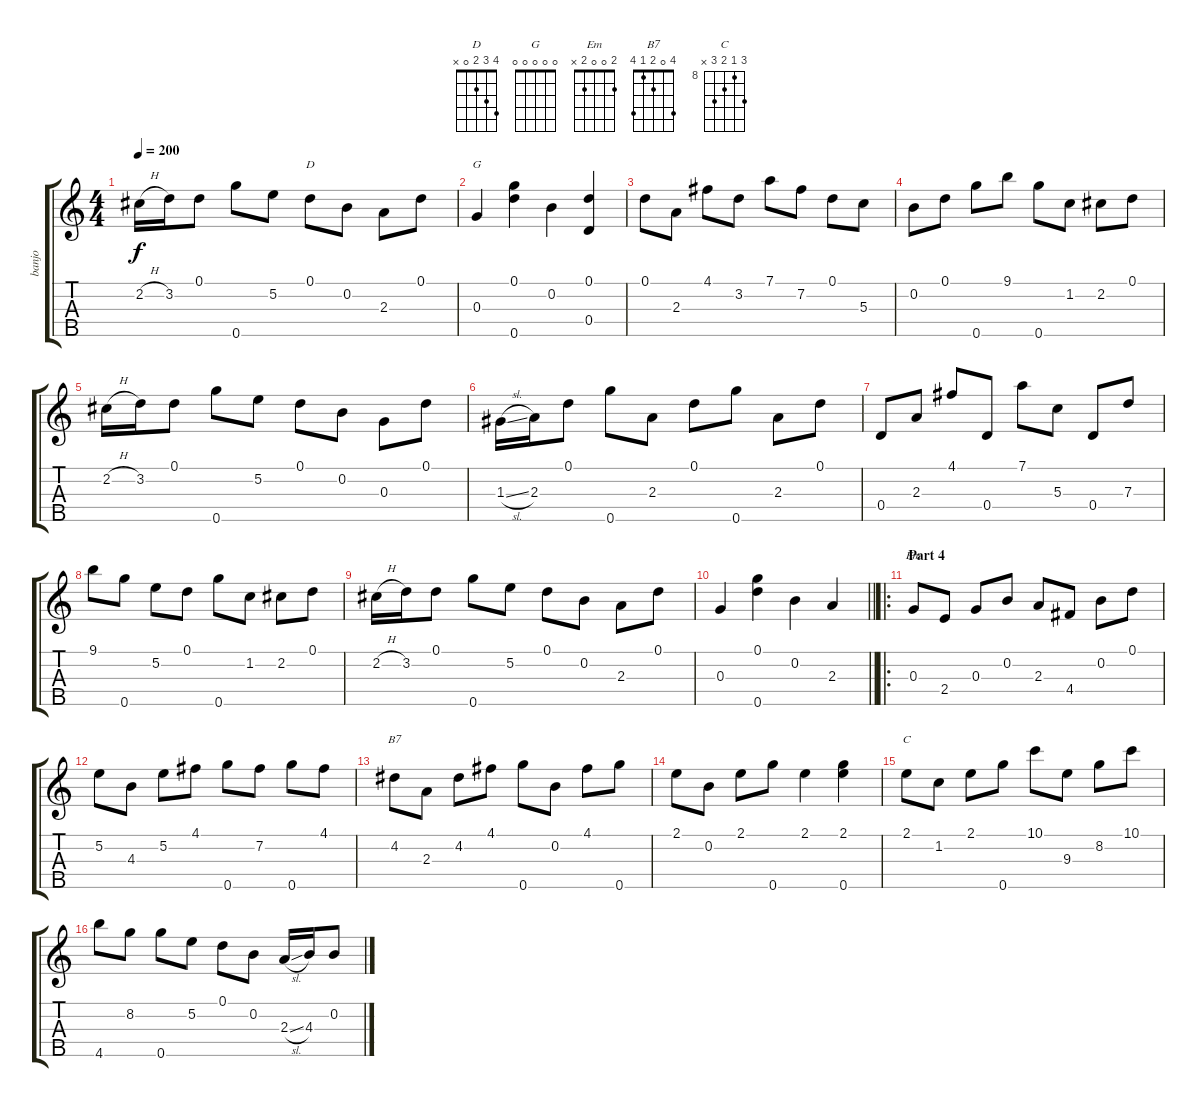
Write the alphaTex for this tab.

\track ("banjo" "banjo") {instrument banjo}
\staff {score tabs}
\tuning (D4 B3 G3 D3 G4) {hide}
\displaytranspose 12
\chord ("D" 4 3 2 0 x)
\chord ("G" 0 0 0 0 0)
\chord ("Em" 2 0 0 2 x)
\chord ("B7" 4 0 2 1 4)
\chord ("C" 10 8 9 10 x) {firstfret 8}
\ts (4 4)
\tempo 200
\clef g2
\ks c
2.2{h}.16{dy f} 3.2.16 0.1.8 0.5.8 5.2.8 0.1.8{ch "D"} 0.2.8 2.3.8 0.1.8 |
0.3.4{ch "G"} (0.1 0.5).4 0.2.4 (0.1 0.4).4 |
0.1.8 2.3.8 4.1.8 3.2.8 7.1.8 7.2.8 0.1.8 5.3.8 |
0.2.8 0.1.8 0.5.8 9.1.8 0.5.8 1.2.8 2.2.8 0.1.8 |
2.2{h}.16 3.2.16 0.1.8 0.5.8 5.2.8 0.1.8 0.2.8 0.3.8 0.1.8 |
1.3{sl}.16 2.3.16 0.1.8 0.5.8 2.3.8 0.1.8 0.5.8 2.3.8 0.1.8 |
0.4.8 2.3.8 4.1.8 0.4.8 7.1.8 5.3.8 0.4.8 7.3.8 |
9.1.8 0.5.8 5.2.8 0.1.8 0.5.8 1.2.8 2.2.8 0.1.8 |
2.2{h}.16 3.2.16 0.1.8 0.5.8 5.2.8 0.1.8 0.2.8 2.3.8 0.1.8 |
\barLineRight lightlight
0.3.4 (0.1 0.5).4 0.2.4 2.3.4 |
\ro
\section ("" "Part 4")
0.3.8{ch "Em"} 2.4.8 0.3.8 0.2.8 2.3.8 4.4.8 0.2.8 0.1.8 |
5.2.8 4.3.8 5.2.8 4.1.8 0.5.8 7.2.8 0.5.8 4.1.8 |
4.2.8{ch "B7"} 2.3.8 4.2.8 4.1.8 0.5.8 0.2.8 4.1.8 0.5.8 |
2.1.8 0.2.8 2.1.8 0.5.8 2.1.4 (2.1 0.5).4 |
2.1.8{ch "C"} 1.2.8 2.1.8 0.5.8 10.1.8 9.3.8 8.2.8 10.1.8 |
4.5.8 8.2.8 0.5.8 5.2.8 0.1.8 0.2.8 2.3{sl}.16 4.3.16 0.2.8
